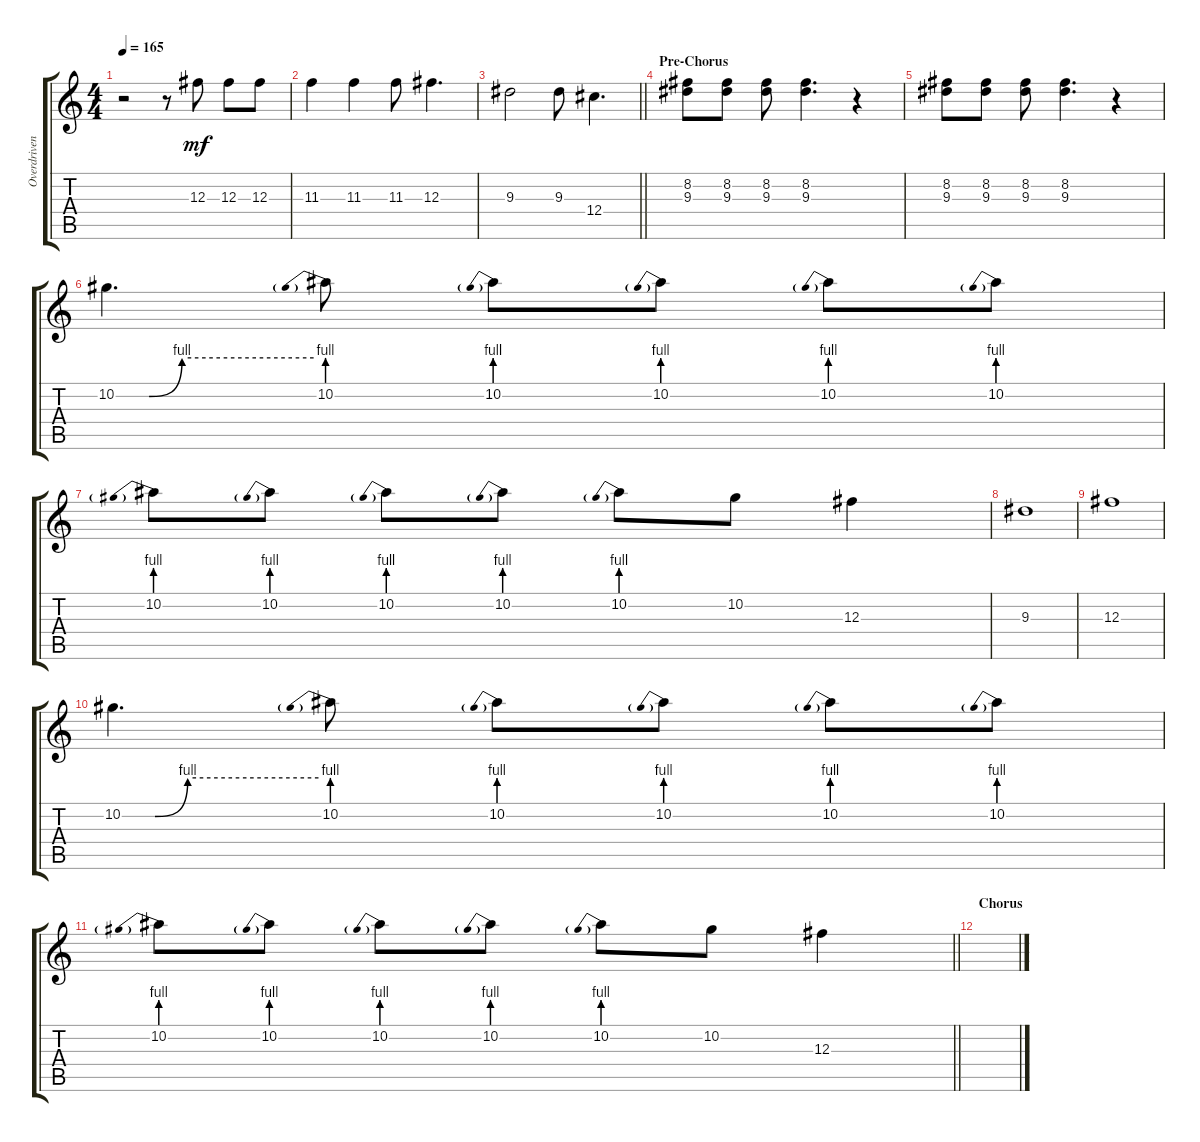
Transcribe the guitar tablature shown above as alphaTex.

\track ("Overdriven Lead" "Overdriven") {instrument overdrivenguitar}
\staff {score tabs}
\tuning (Eb4 Bb3 Gb3 Db3 Ab2 Eb2) {hide}
\ts (4 4)
\tempo 165
\clef g2
\ks c
r.2{dy mf} r.8 12.3.8 12.3.8 12.3.8 |
11.3.4 11.3.4 11.3.8 12.3.4{d} |
\barLineRight lightlight
9.3.2 9.3.8 12.4.4{d} |
\section ("" "Pre-Chorus")
(8.2 9.3).8 (8.2 9.3).8 (8.2 9.3).8 (8.2 9.3).4{d} r.4 |
(8.2 9.3).8 (8.2 9.3).8 (8.2 9.3).8 (8.2 9.3).4{d} r.4 |
10.2{be (custom 0 0 10 0 20 4 60 4)}.4{d} 10.2{be (prebend 0 4 60 4)}.8 10.2{be (prebend 0 4 60 4)}.8 10.2{be (prebend 0 4 60 4)}.8 10.2{be (prebend 0 4 60 4)}.8 10.2{be (prebend 0 4 60 4)}.8 |
10.2{be (prebend 0 4 60 4)}.8 10.2{be (prebend 0 4 60 4)}.8 10.2{be (prebend 0 4 60 4)}.8 10.2{be (prebend 0 4 60 4)}.8 10.2{be (prebend 0 4 60 4)}.8 10.2.8 12.3.4 |
9.3.1 |
12.3.1 |
10.2{be (custom 0 0 10 0 20 4 60 4)}.4{d} 10.2{be (prebend 0 4 60 4)}.8 10.2{be (prebend 0 4 60 4)}.8 10.2{be (prebend 0 4 60 4)}.8 10.2{be (prebend 0 4 60 4)}.8 10.2{be (prebend 0 4 60 4)}.8 |
\barLineRight lightlight
10.2{be (prebend 0 4 60 4)}.8 10.2{be (prebend 0 4 60 4)}.8 10.2{be (prebend 0 4 60 4)}.8 10.2{be (prebend 0 4 60 4)}.8 10.2{be (prebend 0 4 60 4)}.8 10.2.8 12.3.4 |
\section ("" "Chorus")
